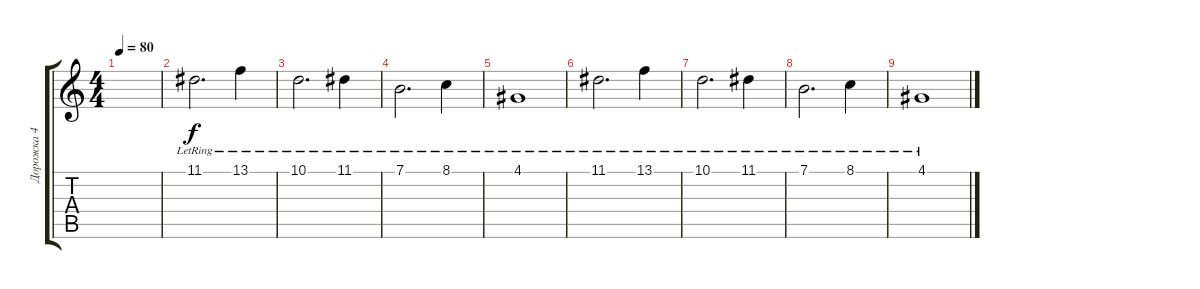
\track ("Дорожка 4" "Дорожка 4") {instrument honkytonkpiano}
\staff {score tabs}
\tuning (E4 B3 G3 D3 A2 E2) {hide}
\ts (4 4)
\tempo 80
\clef g2
\ks c
|
11.1{lr}.2{d} 13.1{lr}.4 |
10.1{lr}.2{d} 11.1{lr}.4 |
7.1{lr}.2{d} 8.1{lr}.4 |
4.1{lr}.1 |
11.1{lr}.2{d} 13.1{lr}.4 |
10.1{lr}.2{d} 11.1{lr}.4 |
7.1{lr}.2{d} 8.1{lr}.4 |
4.1{lr}.1
